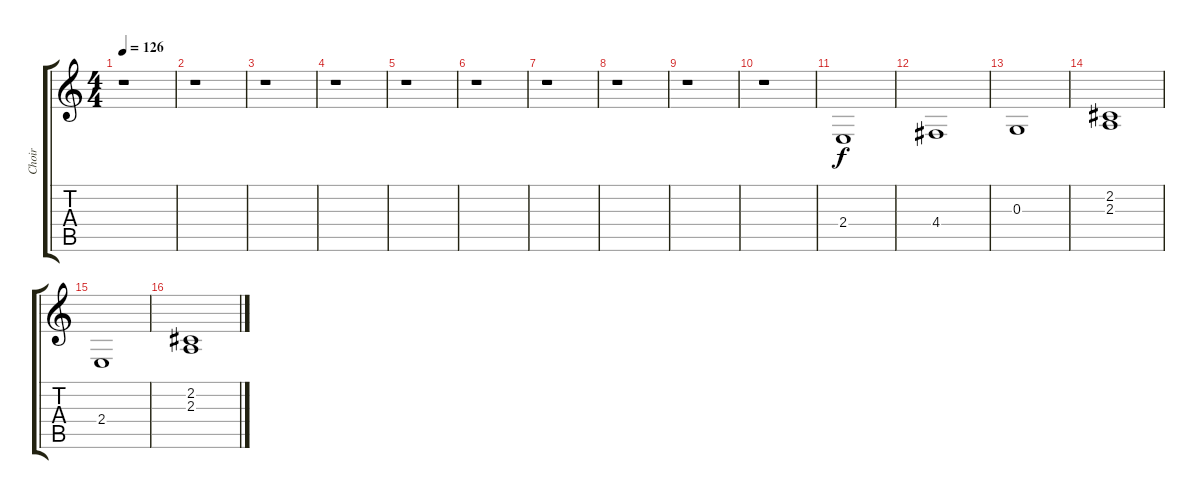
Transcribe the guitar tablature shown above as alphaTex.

\track ("Choir" "Choir") {instrument choiraahs}
\staff {score tabs}
\tuning (E4 B3 G3 D3 A2 E2) {hide}
\ts (4 4)
\tempo 126
\clef g2
\ks c
r.1{dy f} |
r.1 |
r.1 |
r.1 |
r.1 |
r.1 |
r.1 |
r.1 |
r.1 |
r.1 |
2.4.1{volume 13} |
4.4.1 |
0.3.1 |
(2.2 2.3).1 |
2.4.1 |
(2.2 2.3).1
